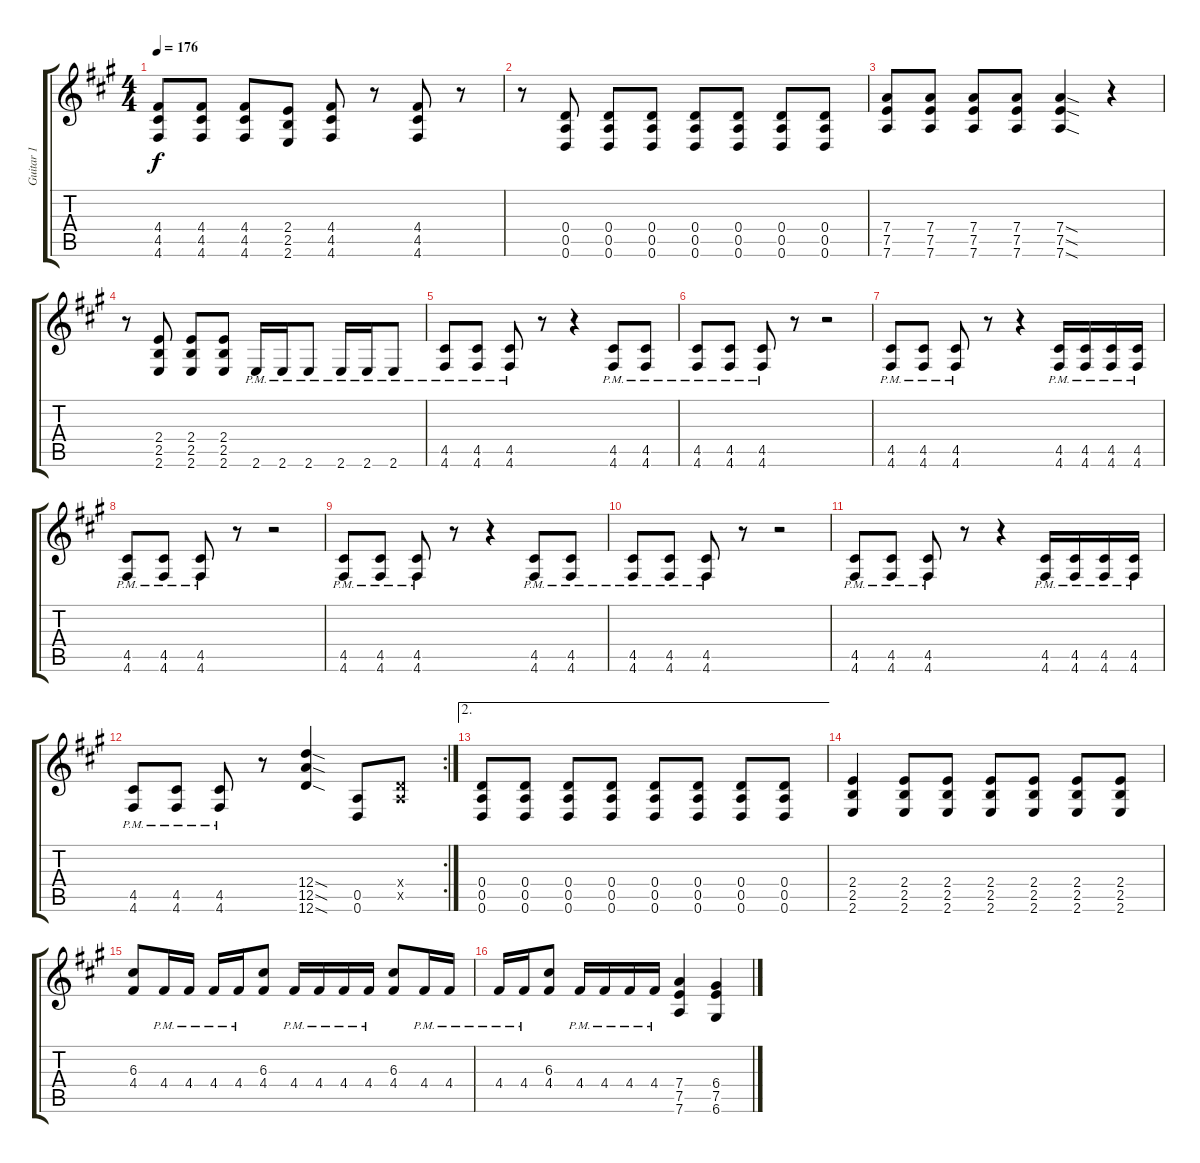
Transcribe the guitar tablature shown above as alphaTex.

\track ("Guitar 1" "Guitar 1") {instrument distortionguitar}
\staff {score tabs}
\tuning (E4 B3 G3 D3 A2 D2) {hide}
\ts (4 4)
\tempo 176
\clef g2
\ks a
(4.4 4.5 4.6).8{dy f} (4.4 4.5 4.6).8 (4.4 4.5 4.6).8 (2.4 2.5 2.6).8 (4.4 4.5 4.6).8 r.8 (4.4 4.5 4.6).8 r.8 |
r.8 (0.4 0.5 0.6).8 (0.4 0.5 0.6).8 (0.4 0.5 0.6).8 (0.4 0.5 0.6).8 (0.4 0.5 0.6).8 (0.4 0.5 0.6).8 (0.4 0.5 0.6).8 |
(7.4 7.5 7.6).8 (7.4 7.5 7.6).8 (7.4 7.5 7.6).8 (7.4 7.5 7.6).8 (7.4{sod} 7.5{sod} 7.6{sod}).4 r.4 |
r.8 (2.4 2.5 2.6).8 (2.4 2.5 2.6).8 (2.4 2.5 2.6).8 2.6{pm}.16 2.6{pm}.16 2.6{pm}.8 2.6{pm}.16 2.6{pm}.16 2.6{pm}.8 |
(4.5{pm} 4.6{pm}).8 (4.5{pm} 4.6{pm}).8 (4.5{pm} 4.6{pm}).8 r.8 r.4 (4.5{pm} 4.6{pm}).8 (4.5{pm} 4.6{pm}).8 |
(4.5{pm} 4.6{pm}).8 (4.5{pm} 4.6{pm}).8 (4.5{pm} 4.6{pm}).8 r.8 r.2 |
(4.5{pm} 4.6{pm}).8 (4.5{pm} 4.6{pm}).8 (4.5{pm} 4.6{pm}).8 r.8 r.4 (4.5{pm} 4.6{pm}).16 (4.5{pm} 4.6{pm}).16 (4.5{pm} 4.6{pm}).16 (4.5{pm} 4.6{pm}).16 |
(4.5{pm} 4.6{pm}).8 (4.5{pm} 4.6{pm}).8 (4.5{pm} 4.6{pm}).8 r.8 r.2 |
(4.5{pm} 4.6{pm}).8 (4.5{pm} 4.6{pm}).8 (4.5{pm} 4.6{pm}).8 r.8 r.4 (4.5{pm} 4.6{pm}).8 (4.5{pm} 4.6{pm}).8 |
(4.5{pm} 4.6{pm}).8 (4.5{pm} 4.6{pm}).8 (4.5{pm} 4.6{pm}).8 r.8 r.2 |
(4.5{pm} 4.6{pm}).8 (4.5{pm} 4.6{pm}).8 (4.5{pm} 4.6{pm}).8 r.8 r.4 (4.5{pm} 4.6{pm}).16 (4.5{pm} 4.6{pm}).16 (4.5{pm} 4.6{pm}).16 (4.5{pm} 4.6{pm}).16 |
\rc 2
(4.5{pm} 4.6{pm}).8 (4.5{pm} 4.6{pm}).8 (4.5{pm} 4.6{pm}).8 r.8 (12.4{sod} 12.5{sod} 12.6{sod}).4 (0.5 0.6).8 (0.4{x} 0.5{x}).8 |
\ae 2
(0.4 0.5 0.6).8 (0.4 0.5 0.6).8 (0.4 0.5 0.6).8 (0.4 0.5 0.6).8 (0.4 0.5 0.6).8 (0.4 0.5 0.6).8 (0.4 0.5 0.6).8 (0.4 0.5 0.6).8 |
(2.4 2.5 2.6).4 (2.4 2.5 2.6).8 (2.4 2.5 2.6).8 (2.4 2.5 2.6).8 (2.4 2.5 2.6).8 (2.4 2.5 2.6).8 (2.4 2.5 2.6).8 |
(6.3 4.4).8 4.4{pm}.16 4.4{pm}.16 4.4{pm}.16 4.4{pm}.16 (6.3 4.4).8 4.4{pm}.16 4.4{pm}.16 4.4{pm}.16 4.4{pm}.16 (6.3 4.4).8 4.4{pm}.16 4.4{pm}.16 |
4.4{pm}.16 4.4{pm}.16 (6.3 4.4).8 4.4{pm}.16 4.4{pm}.16 4.4{pm}.16 4.4{pm}.16 (7.4 7.5 7.6).4 (6.4 7.5 6.6).4
